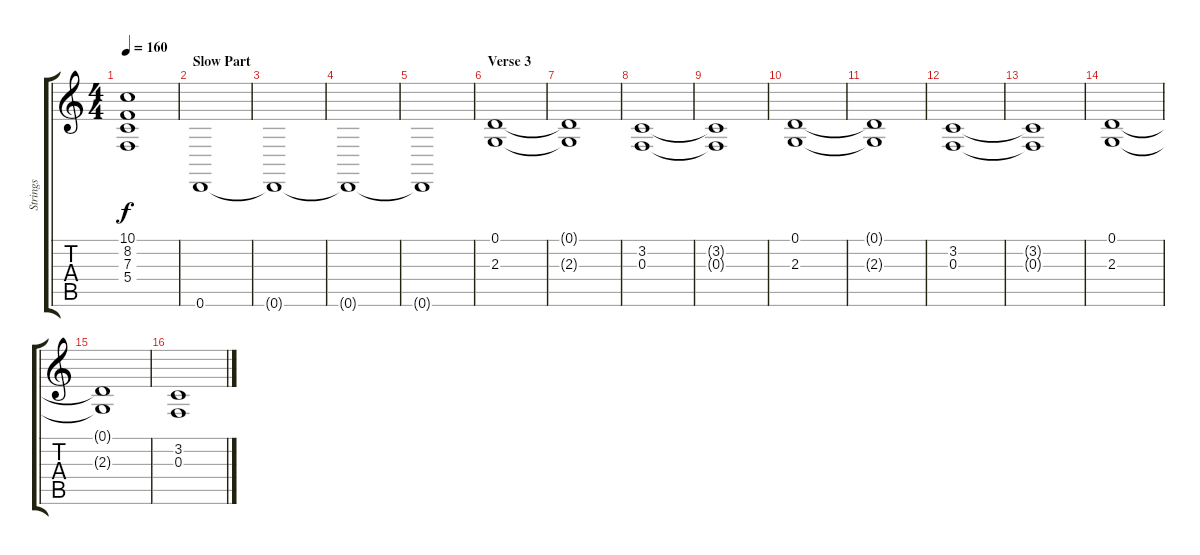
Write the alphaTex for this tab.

\track ("Strings" "Strings") {instrument stringensemble1}
\staff {score tabs}
\tuning (D4 A3 F3 C3 G2 D2) {hide}
\ts (4 4)
\tempo 160
\clef g2
\ks c
(10.1{t} 8.2{t} 7.3{t} 5.4{t}).1{dy f} |
\section ("" "Slow Part")
0.6.1 |
0.6{t}.1 |
0.6{t}.1 |
0.6{t}.1 |
\section ("" "Verse 3")
(0.1 2.3).1 |
(0.1{t} 2.3{t}).1 |
(3.2 0.3).1 |
(3.2{t} 0.3{t}).1 |
(0.1 2.3).1 |
(0.1{t} 2.3{t}).1 |
(3.2 0.3).1 |
(3.2{t} 0.3{t}).1 |
(0.1 2.3).1 |
(0.1{t} 2.3{t}).1 |
(3.2 0.3).1
